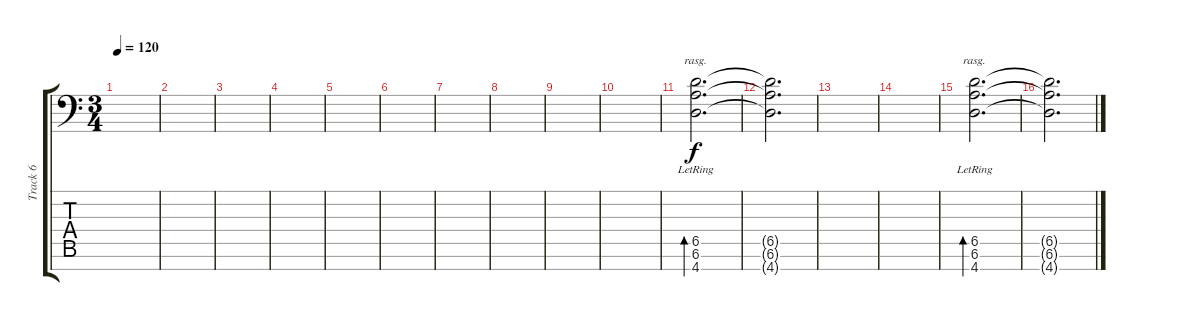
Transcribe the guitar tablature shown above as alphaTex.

\track ("Track 6" "Track 6") {instrument overdrivenguitar}
\staff {score tabs}
\tuning (Eb4 Bb3 Gb3 Db3 Ab2 Eb2 Bb1) {hide}
\ts (3 4)
\tempo 120
\clef f4
\ks c
|
|
|
|
|
|
|
|
|
|
(6.5{lr} 6.6 4.7).2{d bd 480 rasg ii} |
(6.5{t} 6.6{t} 4.7{t}).2{d} |
|
|
(6.5{lr} 6.6 4.7).2{d bd 480 rasg ii} |
(6.5{t} 6.6{t} 4.7{t}).2{d}
